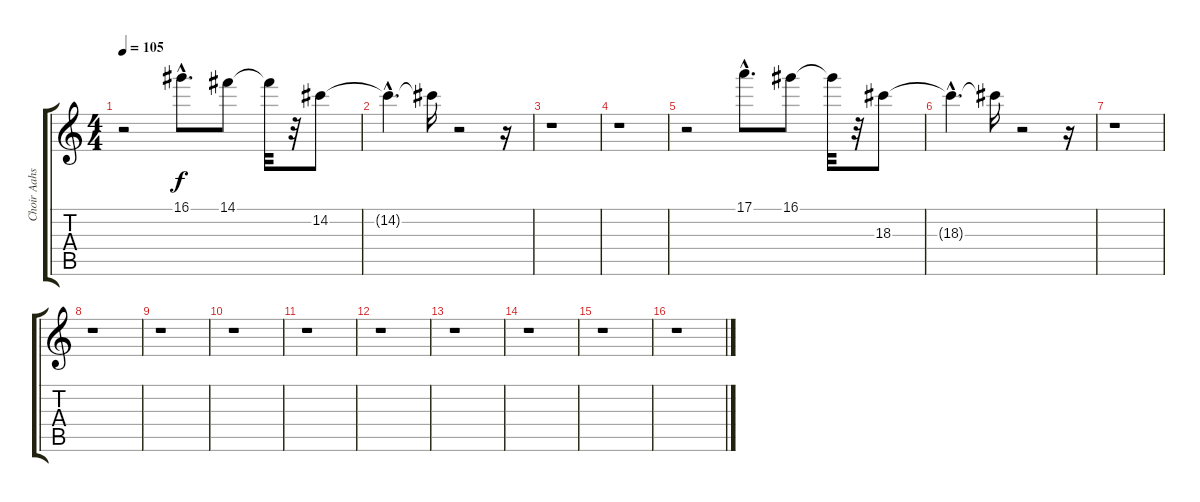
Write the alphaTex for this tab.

\track ("Choir Aahs" "Choir Aahs") {instrument electricguitarclean}
\staff {score tabs}
\tuning (E4 B3 G3 D3 A2 E2) {hide}
\ts (4 4)
\tempo 105
\clef g2
\ks c
r.2{dy f} 16.1{hac}.8{d} 14.1.8 14.1{t}.32 r.32 14.2.8 |
14.2{hac t}.4{d} 14.2{t}.16 r.2 r.16 |
r.1 |
r.1 |
r.2 17.1{hac}.8{d} 16.1.8 16.1{t}.32 r.32 18.3.8 |
18.3{hac t}.4{d} 18.3{t}.16 r.2 r.16 |
r.1 |
r.1 |
r.1 |
r.1 |
r.1 |
r.1 |
r.1 |
r.1 |
r.1 |
r.1
